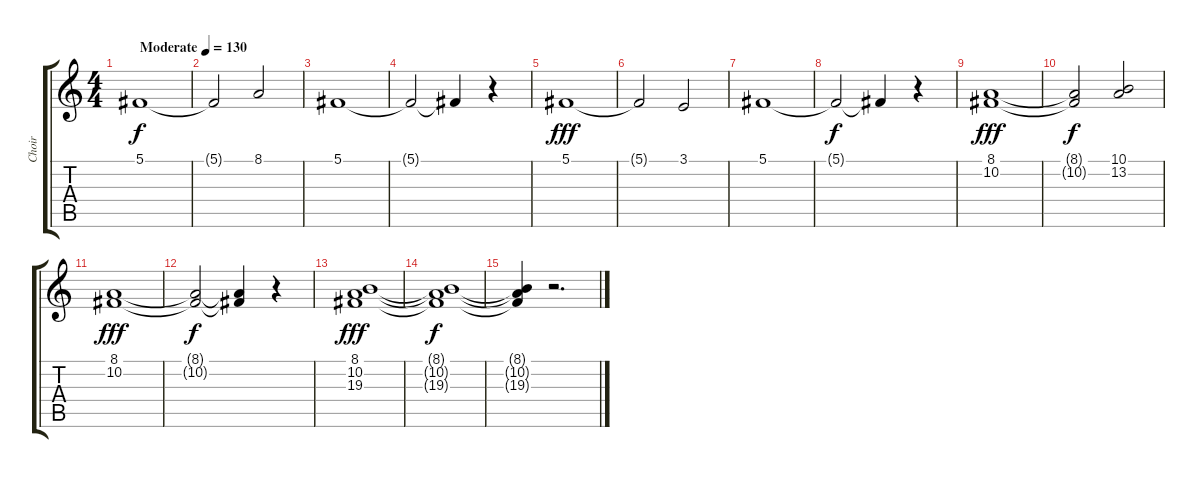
\track ("Choir" "Choir") {instrument choiraahs}
\staff {score tabs}
\tuning (Db4 Ab3 E3 B2 Gb2 B1) {hide}
\ts (4 4)
\tempo (130 "Moderate")
\clef g2
\ks c
5.1.1{dy f instrument choiraahs} |
5.1{t}.2 8.1.2 |
5.1.1 |
5.1{t}.2 5.1{t}.4 r.4 |
5.1.1{dy fff volume 12} |
5.1{t}.2 3.1.2 |
5.1.1 |
5.1{t}.2{dy f} 5.1{t}.4 r.4 |
(8.1 10.2).1{dy fff} |
(8.1{t} 10.2{t}).2{dy f} (10.1 13.2).2 |
(8.1 10.2).1{dy fff} |
(8.1{t} 10.2{t}).2{dy f} (8.1{t} 10.2{t}).4 r.4 |
(8.1 10.2 19.3).1{dy fff} |
(8.1{t} 10.2{t} 19.3{t}).1{dy f} |
(8.1{t} 10.2{t} 19.3{t}).4 r.2{d}
